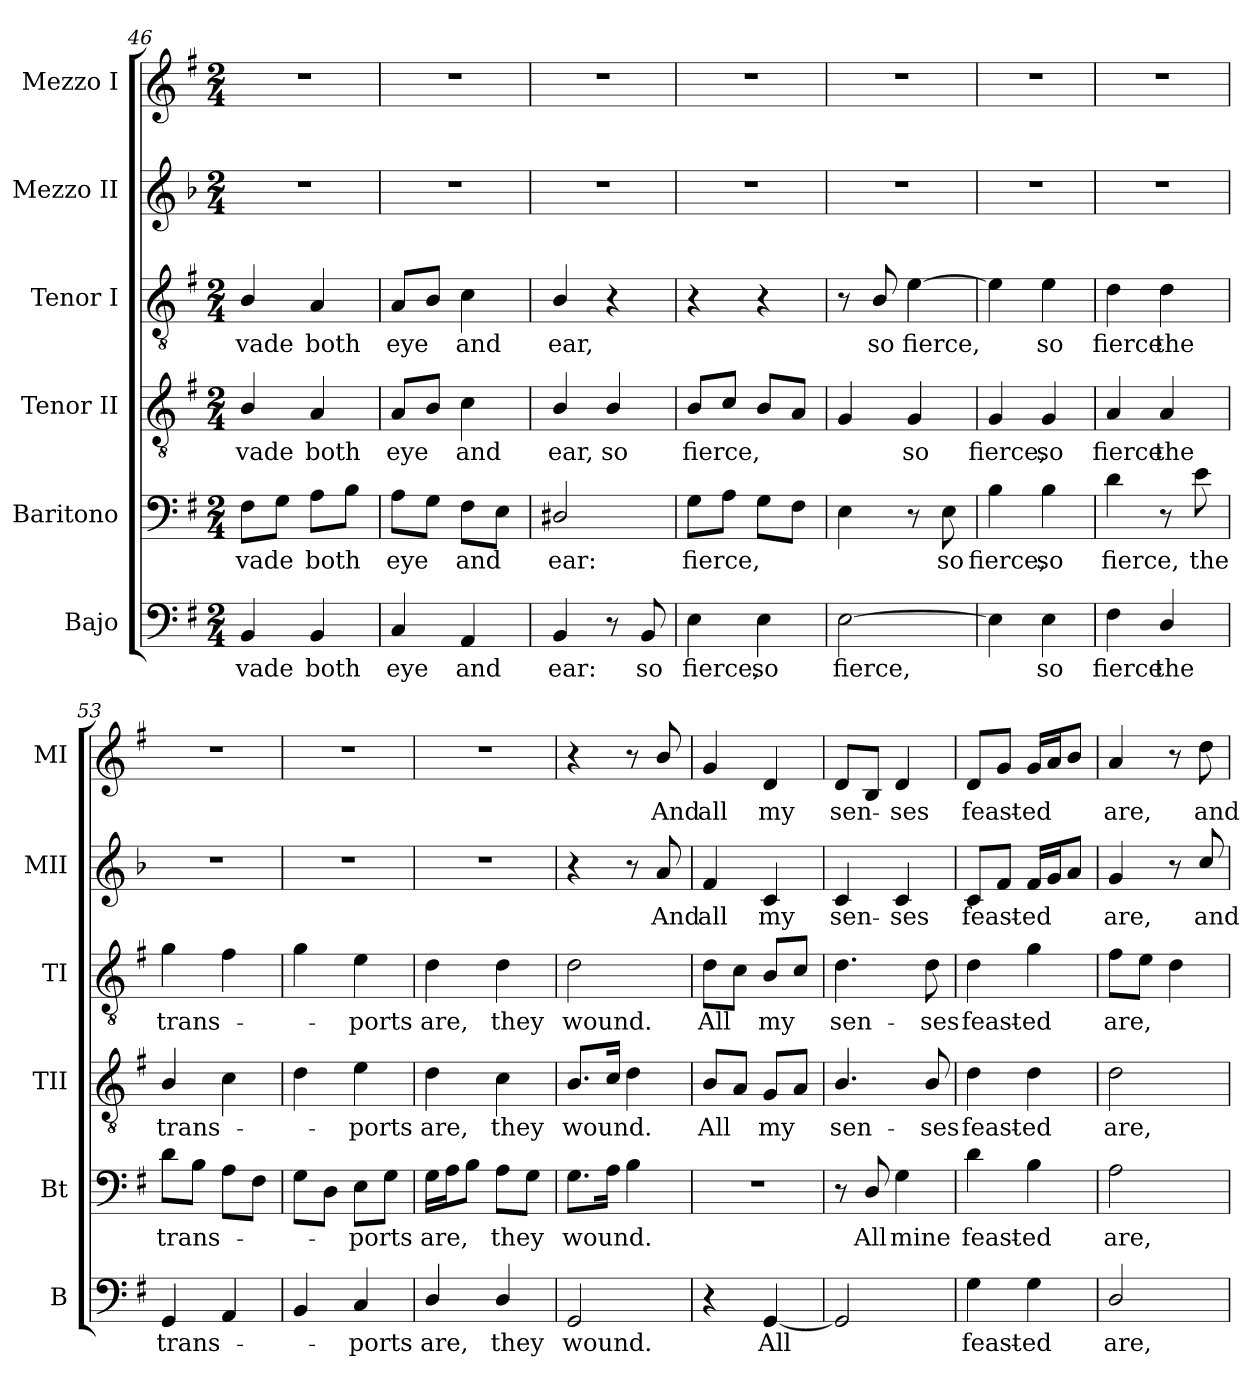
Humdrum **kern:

**kern	**text	**kern	**text	**kern	**text	**kern	**text	**kern	**text	**kern	**text
*part6	*part6	*part5	*part5	*part4	*part4	*part3	*part3	*part2	*part2	*part1	*part1
*staff6	*staff6	*staff5	*staff5	*staff4	*staff4	*staff3	*staff3	*staff2	*staff2	*staff1	*staff1
*I"Bajo	*	*I"Baritono	*	*I"Tenor II	*	*I"Tenor I	*	*I"Mezzo II	*	*I"Mezzo I	*
*I'B	*	*I'Bt	*	*I'TII	*	*I'TI	*	*I'MII	*	*I'MI	*
*clefF4	*	*clefF4	*	*clefGv2	*	*clefGv2	*	*clefG2	*	*clefG2	*
*ITrd1c2	*	*ITrd1c2	*	*ITrd1c2	*	*ITrd1c2	*	*	*	*ITrd1c2	*
*k[b-]	*	*k[b-]	*	*k[b-]	*	*k[b-]	*	*k[b-]	*	*k[b-]	*
*M2/4	*	*M2/4	*	*M2/4	*	*M2/4	*	*M2/4	*	*M2/4	*
=46	=46	=46	=46	=46	=46	=46	=46	=46	=46	=46	=46
!	!LO:LY:b	!	!LO:LY:b	!	!LO:LY:b	!	!LO:LY:b	!	!	!	!
4AA/	-vade	8E\L	-vade	4A/	-vade	4A/	-vade	2r	.	2r	.
.	.	8F\J	.	.	.	.	.	.	.	.	.
!	!LO:LY:b	!	!LO:LY:b	!	!LO:LY:b	!	!LO:LY:b	!	!	!	!
4AA/	both	8G\L	both	4G/	both	4G/	both	.	.	.	.
.	.	8A\J	.	.	.	.	.	.	.	.	.
=47	=47	=47	=47	=47	=47	=47	=47	=47	=47	=47	=47
!	!LO:LY:b	!	!LO:LY:b	!	!LO:LY:b	!	!LO:LY:b	!	!	!	!
4BB-/	eye	8G\L	eye	8G/L	eye	8G/L	eye	2r	.	2r	.
.	.	8F\J	.	8A/J	.	8A/J	.	.	.	.	.
!	!LO:LY:b	!	!LO:LY:b	!	!LO:LY:b	!	!LO:LY:b	!	!	!	!
4GG/	and	8E\L	and	4B-\	and	4B-\	and	.	.	.	.
.	.	8D\J	.	.	.	.	.	.	.	.	.
=48	=48	=48	=48	=48	=48	=48	=48	=48	=48	=48	=48
!	!LO:LY:b	!	!LO:LY:b	!	!LO:LY:b	!	!LO:LY:b	!	!	!	!
4AA/	ear:	2C#X/	ear:	4A/	ear,	4A/	ear,	2r	.	2r	.
!	!	!	!	!	!LO:LY:b	!	!	!	!	!	!
8r	.	.	.	4A/	so	4r	.	.	.	.	.
!	!LO:LY:b	!	!	!	!	!	!	!	!	!	!
8AA/	so	.	.	.	.	.	.	.	.	.	.
=49	=49	=49	=49	=49	=49	=49	=49	=49	=49	=49	=49
!	!LO:LY:b	!	!LO:LY:b	!	!LO:LY:b	!	!	!	!	!	!
4D\	fierce,	8F\L	fierce,	8A/L	fierce,	4r	.	2r	.	2r	.
.	.	8G\J	.	8B-/J	.	.	.	.	.	.	.
!	!LO:LY:b	!	!	!	!	!	!	!	!	!	!
4D\	so	8F\L	.	8A/L	.	4r	.	.	.	.	.
.	.	8E\J	.	8G/J	.	.	.	.	.	.	.
=50	=50	=50	=50	=50	=50	=50	=50	=50	=50	=50	=50
!	!LO:LY:b	!	!	!	!	!	!	!	!	!	!
[2D\	fierce,	4D\	.	4F/	.	8r	.	2r	.	2r	.
!	!	!	!	!	!	!	!LO:LY:b	!	!	!	!
.	.	.	.	.	.	8A/	so	.	.	.	.
!	!	!	!	!	!LO:LY:b	!	!LO:LY:b	!	!	!	!
.	.	8r	.	4F/	so	[4d\	fierce,	.	.	.	.
!	!	!	!LO:LY:b	!	!	!	!	!	!	!	!
.	.	8D\	so	.	.	.	.	.	.	.	.
=51	=51	=51	=51	=51	=51	=51	=51	=51	=51	=51	=51
!	!	!	!LO:LY:b	!	!LO:LY:b	!	!	!	!	!	!
4D\]	.	4A\	fierce,	4F/	fierce,	4d\]	.	2r	.	2r	.
!	!LO:LY:b	!	!LO:LY:b	!	!LO:LY:b	!	!LO:LY:b	!	!	!	!
4D\	so	4A\	so	4F/	so	4d\	so	.	.	.	.
=52	=52	=52	=52	=52	=52	=52	=52	=52	=52	=52	=52
!	!LO:LY:b	!	!LO:LY:b	!	!LO:LY:b	!	!LO:LY:b	!	!	!	!
4E\	fierce	4c\	fierce,	4G/	fierce	4c\	fierce	2r	.	2r	.
!	!LO:LY:b	!	!	!	!LO:LY:b	!	!LO:LY:b	!	!	!	!
4C/	the	8r	.	4G/	the	4c\	the	.	.	.	.
!	!	!	!LO:LY:b	!	!	!	!	!	!	!	!
.	.	8d\	the	.	.	.	.	.	.	.	.
=53	=53	=53	=53	=53	=53	=53	=53	=53	=53	=53	=53
!	!LO:LY:b	!	!LO:LY:b	!	!LO:LY:b	!	!LO:LY:b	!	!	!	!
4FF/	trans-	8c\L	trans-	4A/	trans-	4f\	trans-	2r	.	2r	.
.	.	8A\J	.	.	.	.	.	.	.	.	.
4GG/	.	8G\L	.	4B-\	.	4e\	.	.	.	.	.
.	.	8E\J	.	.	.	.	.	.	.	.	.
!!LO:LB:g=z
=54	=54	=54	=54	=54	=54	=54	=54	=54	=54	=54	=54
4AA/	.	8F\L	.	4c\	.	4f\	.	2r	.	2r	.
.	.	8C\J	.	.	.	.	.	.	.	.	.
!	!LO:LY:b	!	!LO:LY:b	!	!LO:LY:b	!	!LO:LY:b	!	!	!	!
4BB-/	-ports	8D\L	-ports	4d\	-ports	4d\	-ports	.	.	.	.
.	.	8F\J	.	.	.	.	.	.	.	.	.
=55	=55	=55	=55	=55	=55	=55	=55	=55	=55	=55	=55
!	!LO:LY:b	!	!LO:LY:b	!	!LO:LY:b	!	!LO:LY:b	!	!	!	!
4C/	are,	16F\LL	are,	4c\	are,	4c\	are,	2r	.	2r	.
.	.	16G\J	.	.	.	.	.	.	.	.	.
.	.	8A\J	.	.	.	.	.	.	.	.	.
!	!LO:LY:b	!	!LO:LY:b	!	!LO:LY:b	!	!LO:LY:b	!	!	!	!
4C/	they	8G\L	they	4B-\	they	4c\	they	.	.	.	.
.	.	8F\J	.	.	.	.	.	.	.	.	.
=56	=56	=56	=56	=56	=56	=56	=56	=56	=56	=56	=56
!	!LO:LY:b	!	!LO:LY:b	!	!LO:LY:b	!	!LO:LY:b	!	!	!	!
2FF/	wound.	8.F\L	wound.	8.A/L	wound.	2c\	wound.	4r	.	4r	.
.	.	16G\Jk	.	16B-/Jk	.	.	.	.	.	.	.
.	.	4A\	.	4c\	.	.	.	8r	.	8r	.
!	!	!	!	!	!	!	!	!	!LO:LY:b	!	!LO:LY:b
.	.	.	.	.	.	.	.	8a/	And	8a/	And
=57	=57	=57	=57	=57	=57	=57	=57	=57	=57	=57	=57
!	!	!	!	!	!LO:LY:b	!	!LO:LY:b	!	!LO:LY:b	!	!LO:LY:b
4r	.	2r	.	8A/L	All	8c\L	All	4f/	all	4f/	all
.	.	.	.	8G/J	.	8B-\J	.	.	.	.	.
!	!LO:LY:b	!	!	!	!LO:LY:b	!	!LO:LY:b	!	!LO:LY:b	!	!LO:LY:b
[4FF/	All	.	.	8F/L	my	8A/L	my	4c/	my	4c/	my
.	.	.	.	8G/J	.	8B-/J	.	.	.	.	.
=58	=58	=58	=58	=58	=58	=58	=58	=58	=58	=58	=58
!	!	!	!	!	!LO:LY:b	!	!LO:LY:b	!	!LO:LY:b	!	!LO:LY:b
2FF/]	.	8r	.	4.A/	sen-	4.c\	sen-	4c/	sen-	8c/L	sen-
!	!	!	!LO:LY:b	!	!	!	!	!	!	!	!
.	.	8C/	All	.	.	.	.	.	.	8A/J	.
!	!	!	!LO:LY:b	!	!	!	!	!	!LO:LY:b	!	!LO:LY:b
.	.	4F\	mine	.	.	.	.	4c/	-ses	4c/	-ses
!	!	!	!	!	!LO:LY:b	!	!LO:LY:b	!	!	!	!
.	.	.	.	8A/	-ses	8c\	-ses	.	.	.	.
=59	=59	=59	=59	=59	=59	=59	=59	=59	=59	=59	=59
!	!LO:LY:b	!	!LO:LY:b	!	!LO:LY:b	!	!LO:LY:b	!	!LO:LY:b	!	!LO:LY:b
4F\	feast-	4c\	feast-	4c\	feast-	4c\	feast-	8c/L	feast-	8c/L	feast-
.	.	.	.	.	.	.	.	8f/J	.	8f/J	.
!	!LO:LY:b	!	!LO:LY:b	!	!LO:LY:b	!	!LO:LY:b	!	!LO:LY:b	!	!LO:LY:b
4F\	-ed	4A\	-ed	4c\	-ed	4f\	-ed	16f/LL	-ed	16f/LL	-ed
.	.	.	.	.	.	.	.	16g/J	.	16g/J	.
.	.	.	.	.	.	.	.	8a/J	.	8a/J	.
=60	=60	=60	=60	=60	=60	=60	=60	=60	=60	=60	=60
!	!LO:LY:b	!	!LO:LY:b	!	!LO:LY:b	!	!LO:LY:b	!	!LO:LY:b	!	!LO:LY:b
2C/	are,	2G\	are,	2c\	are,	8e\L	are,	4g/	are,	4g/	are,
.	.	.	.	.	.	8d\J	.	.	.	.	.
.	.	.	.	.	.	4c\	.	8r	.	8r	.
!	!	!	!	!	!	!	!	!	!LO:LY:b	!	!LO:LY:b
.	.	.	.	.	.	.	.	8cc/	and	8cc\	and
=	=	=	=	=	=	=	=	=	=	=	=
*-	*-	*-	*-	*-	*-	*-	*-	*-	*-	*-	*-
